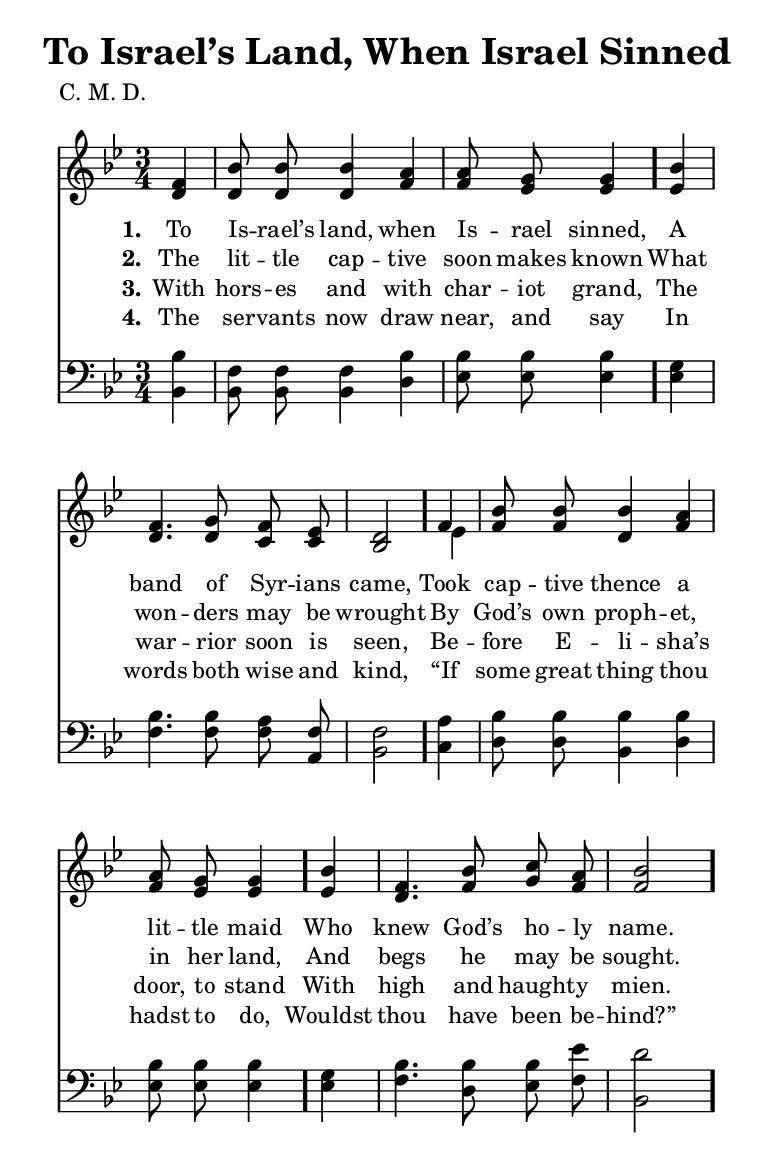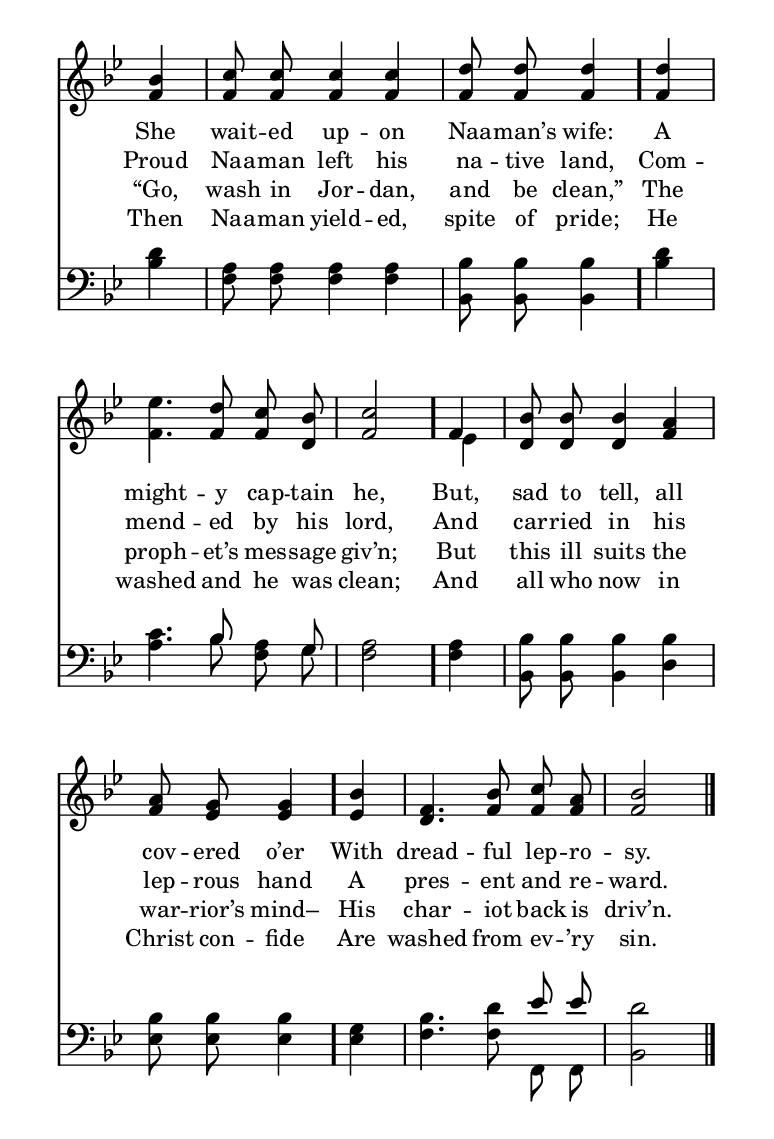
\include "common/global.ily"
\paper {
  \include "common/paper.ily"
}

\header{
  %children
  hymnnumber = "326"
  title = "To Israel’s Land, When Israel Sinned"
  tunename = "Wilson"
  meter = "C. M. D."
  poet = ""
  composer = ""
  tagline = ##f
}

global = {
  \include "common/overrides.ily"
  \override Staff.TimeSignature.style = #'numbered
  \time 3/4
  \override Score.MetronomeMark.transparent = ##t % hide all fermata changes too
  \tempo 4=80
  \key bes \major
  \partial 4
  \autoBeamOff
}

patternA = { c4 | c8 c c4 c | c8 c8 c4 }
patternB = { c4 | c4. c8 c c | c2 }

notesSoprano = {
\global
\relative c' {

  \changePitch \patternA { f | bes bes bes a | a g g }
  \changePitch \patternB { bes | f g f ees | d }
  \changePitch \patternA { f | bes bes bes a | a g g }
  \changePitch \patternB { bes | f bes c a | bes }

  \changePitch \patternA { bes | c c c c | d d d }
  \changePitch \patternB { d | ees d c bes | c }
  \changePitch \patternA { f, | bes bes bes a | a g g }
  \changePitch \patternB { bes | f bes c a | bes }

  \bar "|."

}
}

notesAlto = {
\global
\relative e' {

  \changePitch \patternA { d | d d d f | f ees ees }
  \changePitch \patternB { ees | d d c c | bes }
  \changePitch \patternA { ees | f f d f | f ees ees }
  \changePitch \patternB { ees | d f g f | f }

  \changePitch \patternA { f | f f f f | f f f }
  \changePitch \patternB { f | f f f d | f }
  \changePitch \patternA { ees | d d d f | f ees ees }
  \changePitch \patternB { ees | d f f f | f }

}
}

notesTenor = {
\global
\relative a {

  \changePitch \patternA { bes | f f f bes | bes bes bes }
  \changePitch \patternB { g | bes bes a f | f }
  \changePitch \patternA { a | bes bes bes bes | bes bes bes }
  \changePitch \patternB { g | bes bes bes ees | d }

  \changePitch \patternA { d | a a a a | bes bes bes }
  \changePitch \patternB { d | c bes a g | a }
  \changePitch \patternA { a | bes bes bes bes | bes bes bes }
  \changePitch \patternB { g | bes d ees ees | d }

}
}

notesBass = {
\global
\relative f, {

  \changePitch \patternA { bes | bes bes bes d | ees ees ees }
  \changePitch \patternB { ees | f f f a, | bes }
  \changePitch \patternA { c | d d bes d | ees ees ees }
  \changePitch \patternB { ees | f d ees f | bes, }

  \changePitch \patternA { bes' | f f f f | bes, bes bes }
  \changePitch \patternB { bes' | a bes f g | f }
  \changePitch \patternA { f | bes, bes bes d | ees ees ees }
  \changePitch \patternB { ees | f f f, f | bes }

}
}

wordsA = \lyricmode {
\set stanza = "1."

To Is -- rael’s land, when Is -- rael sinned, \bar "."
A band of Syr -- ians came, \bar "."
Took cap -- tive thence a lit -- tle maid \bar "."
Who knew God’s ho -- ly name. \bar "."
She wait -- ed up -- on Naa -- man’s wife: \bar "."
A might -- y cap -- tain he, \bar "."
But, sad to tell, all cov -- ered o’er \bar "."
With dread -- ful lep -- ro -- sy. \bar "."

}

wordsB = \lyricmode {
\set stanza = "2."

The lit -- tle cap -- tive soon makes known
What won -- ders may be wrought
By God’s own proph -- et, in her land,
And begs he may be sought.
Proud Naa -- man left his na -- tive land,
Com -- mend -- ed by his lord,
And car -- ried in his lep -- rous hand
A pres -- ent and re -- ward.

}

wordsC = \lyricmode {
\set stanza = "3."

With hors -- es and with char -- iot grand,
The war -- rior soon is seen,
Be -- fore E -- li -- sha’s door, to stand
With high and haught -- y mien.
“Go, wash in Jor -- dan, and be clean,”
The proph -- et’s mes -- sage giv’n;
But this ill suits the war -- rior’s mind–
His char -- iot back is driv’n.

}

wordsD = \lyricmode {
\set stanza = "4."

The ser -- vants now draw near, and say
In words both wise and kind,
“If some great thing thou hadst to do,
Wouldst thou have been be -- hind?”
Then Naa -- man yield -- ed, spite of pride;
He washed and he was clean;
And all who now in Christ con -- fide
Are washed from ev -- ’ry sin.

}

\score {
  \context ChoirStaff <<
    \context Staff = upper <<
      \set Staff.autoBeaming = ##f
      \set ChoirStaff.systemStartDelimiter = #'SystemStartBar
      \set ChoirStaff.printPartCombineTexts = ##f
      \partcombine #'(2 . 9) \notesSoprano \notesAlto
      \context NullVoice = sopranos { \voiceOne << \notesSoprano >> }
      \context NullVoice = altos { \voiceTwo << \notesAlto >> }
      \context Lyrics = one   \lyricsto sopranos \wordsA
      \context Lyrics = two   \lyricsto sopranos \wordsB
      \context Lyrics = three \lyricsto sopranos \wordsC
      \context Lyrics = four  \lyricsto sopranos \wordsD
    >>
    \context Staff = men <<
      \set Staff.autoBeaming = ##f
      \clef bass
      \set ChoirStaff.printPartCombineTexts = ##f
      \partcombine #'(2 . 9) \notesTenor \notesBass
      \context NullVoice = tenors { \voiceOne << \notesTenor >> }
      \context NullVoice = basses { \voiceTwo << \notesBass >> }
    >>
  >>
  \layout {
    \include "common/layout.ily"
  }
  \midi{
    \include "common/midi.ily"
  }
}

\version "2.19.49"  % necessary for upgrading to future LilyPond versions.

% vi:set et ts=2 sw=2 ai nocindent syntax=lilypond:
